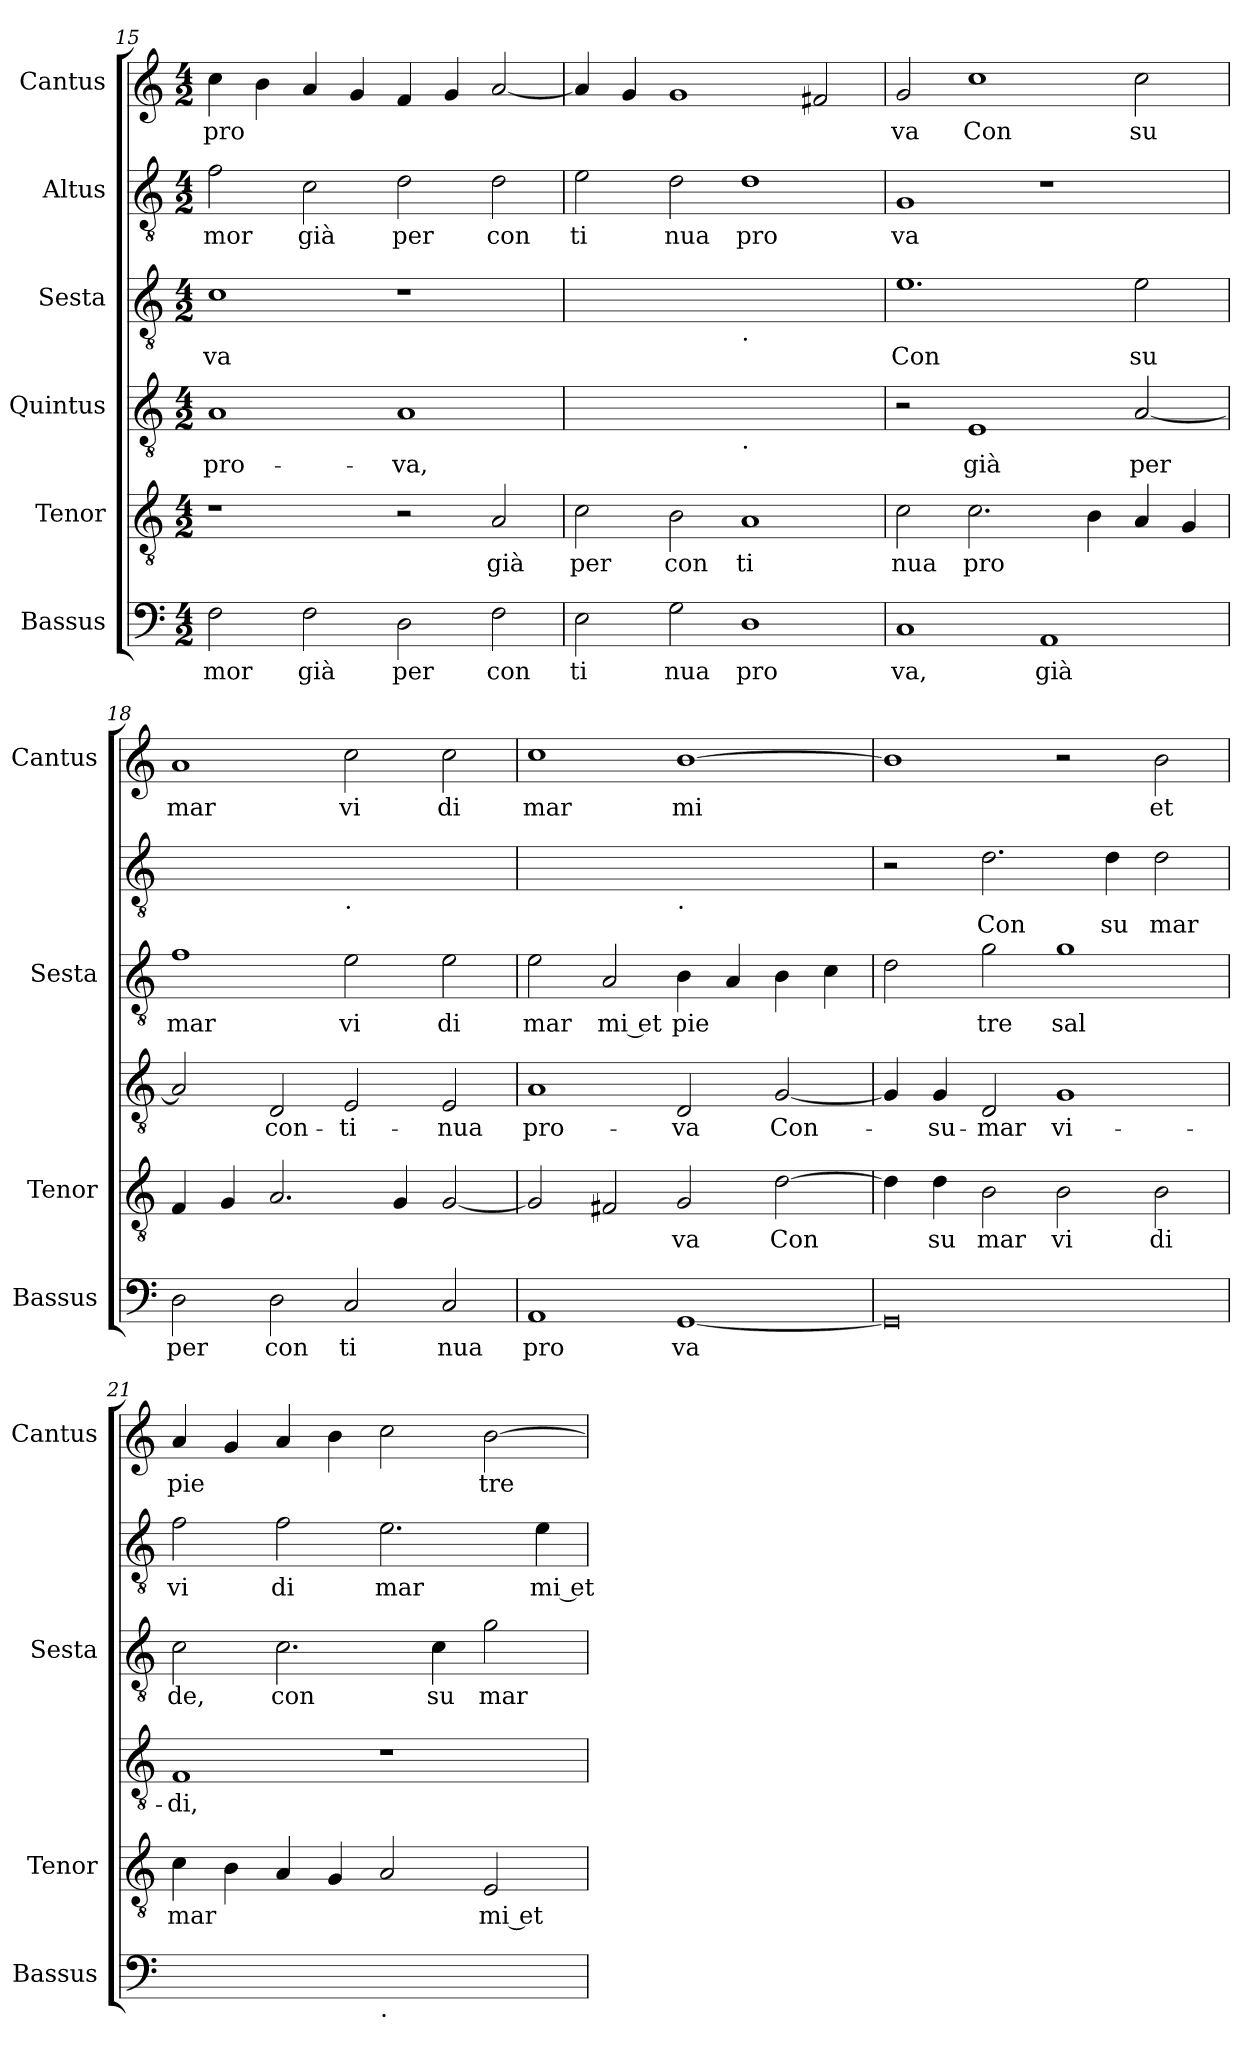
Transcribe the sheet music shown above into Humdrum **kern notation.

**kern	**text	**kern	**text	**kern	**text	**kern	**text	**kern	**text	**kern	**text
*part6	*part6	*part5	*part5	*part4	*part4	*part3	*part3	*part2	*part2	*part1	*part1
*staff6	*staff6	*staff5	*staff5	*staff4	*staff4	*staff3	*staff3	*staff2	*staff2	*staff1	*staff1
*I"Bassus	*	*I"Tenor	*	*I"Quintus	*	*I"Sesta	*	*I"Altus	*	*I"Cantus	*
*I'Bassus	*	*I'Tenor	*	*	*	*I'Sesta	*	*	*	*I'Cantus	*
*clefF4	*	*clefGv2	*	*clefGv2	*	*clefGv2	*	*clefGv2	*	*clefG2	*
*k[]	*	*k[]	*	*k[]	*	*k[]	*	*k[]	*	*k[]	*
*M4/2	*	*M4/2	*	*M4/2	*	*M4/2	*	*M4/2	*	*M4/2	*
=15	=15	=15	=15	=15	=15	=15	=15	=15	=15	=15	=15
2F\	mor	1r	.	1A	pro-	1c	va	2f\	mor	4cc\	pro
.	.	.	.	.	.	.	.	.	.	4b\	.
2F\	già	.	.	.	.	.	.	2c\	già	4a/	.
.	.	.	.	.	.	.	.	.	.	4g/	.
2D\	per	2r	.	1A	-va,	1r	.	2d\	per	4f/	.
.	.	.	.	.	.	.	.	.	.	4g/	.
2F\	con	2A/	già	.	.	.	.	2d\	con	[2a/	.
=16	=16	=16	=16	=16	=16	=16	=16	=16	=16	=16	=16
*	*	*	*	*^	*	*^	*	*	*	*	*
2E\	ti	2c\	per	0ryy	1ryy	.	0ryy	1ryy	.	2e\	ti	4a/]	.
.	.	.	.	.	.	.	.	.	.	.	.	4g/	.
2G\	nua	2B\	con	.	.	.	.	.	.	2d\	nua	1g	.
!	!	!	!	!	!	!	!	!LO:TX:b:t=.	!	!	!	!	!
!	!	!	!	!	!LO:TX:b:t=.	!	!	!	!	!	!	!	!
1D	pro	1A	ti	.	1ryy	.	.	1ryy	.	1d	pro	.	.
.	.	.	.	.	.	.	.	.	.	.	.	2f#X/	.
*	*	*	*	*v	*v	*	*	*	*	*	*	*	*
*	*	*	*	*	*	*v	*v	*	*	*	*	*
=17	=17	=17	=17	=17	=17	=17	=17	=17	=17	=17	=17
1C	va,	2c\	nua	2r	.	1.e	Con	1G	va	2g/	va
.	.	2.c\	pro	1E	già	.	.	.	.	1cc	Con
1AA	già	.	.	.	.	.	.	1r	.	.	.
.	.	4B\	.	.	.	.	.	.	.	.	.
.	.	4A/	.	[2A/	per	2e\	su	.	.	2cc\	su
.	.	4G/	.	.	.	.	.	.	.	.	.
=18	=18	=18	=18	=18	=18	=18	=18	=18	=18	=18	=18
*	*	*	*	*	*	*	*	*^	*	*	*
2D\	per	4F/	.	2A/]	.	1f	mar	0ryy	1ryy	.	1a	mar
.	.	4G/	.	.	.	.	.	.	.	.	.	.
2D\	con	2.A/	.	2D/	con-	.	.	.	.	.	.	.
!	!	!	!	!	!	!	!	!	!LO:TX:b:t=.	!	!	!
2C/	ti	.	.	2E/	-ti-	2e\	vi	.	1ryy	.	2cc\	vi
.	.	4G/	.	.	.	.	.	.	.	.	.	.
2C/	nua	[2G/	.	2E/	-nua	2e\	di	.	.	.	2cc\	di
=19	=19	=19	=19	=19	=19	=19	=19	=19	=19	=19	=19	=19
1AA	pro	2G/]	.	1A	pro-	2e\	mar	0ryy	1ryy	.	1cc	mar
.	.	2F#X/	.	.	.	2A/	mi et	.	.	.	.	.
!	!	!	!	!	!	!	!	!	!LO:TX:b:t=.	!	!	!
[1GG	va	2G/	va	2D/	-va	4B\	pie	.	1ryy	.	[1b	mi
.	.	.	.	.	.	4A/	.	.	.	.	.	.
.	.	[2d\	Con	[2G/	Con-	4B\	.	.	.	.	.	.
.	.	.	.	.	.	4c\	.	.	.	.	.	.
*	*	*	*	*	*	*	*	*v	*v	*	*	*
=20	=20	=20	=20	=20	=20	=20	=20	=20	=20	=20	=20
0GG]	.	4d\]	.	4G/]	.	2d\	.	2r	.	1b]	.
.	.	4d\	su	4G/	-su-	.	.	.	.	.	.
.	.	2B\	mar	2D/	-mar	2g\	tre	2.d\	Con	.	.
.	.	2B\	vi	1G	vi-	1g	sal	.	.	2r	.
.	.	.	.	.	.	.	.	4d\	su	.	.
.	.	2B\	di	.	.	.	.	2d\	mar	2b\	et
=21	=21	=21	=21	=21	=21	=21	=21	=21	=21	=21	=21
*^	*	*	*	*	*	*	*	*	*	*	*
0ryy	1ryy	.	4c\	mar	1F	-di,	2c\	de,	2f\	vi	4a/	pie
.	.	.	4B\	.	.	.	.	.	.	.	4g/	.
.	.	.	4A/	.	.	.	2.c\	con	2f\	di	4a/	.
.	.	.	4G/	.	.	.	.	.	.	.	4b\	.
!	!LO:TX:b:t=.	!	!	!	!	!	!	!	!	!	!	!
.	1ryy	.	2A/	.	1r	.	.	.	2.e\	mar	2cc\	.
.	.	.	.	.	.	.	4c\	su	.	.	.	.
.	.	.	2E/	mi et	.	.	2g\	mar	.	.	[2b\	tre
.	.	.	.	.	.	.	.	.	4e\	mi et	.	.
*v	*v	*	*	*	*	*	*	*	*	*	*	*
=	=	=	=	=	=	=	=	=	=	=	=
*-	*-	*-	*-	*-	*-	*-	*-	*-	*-	*-	*-
